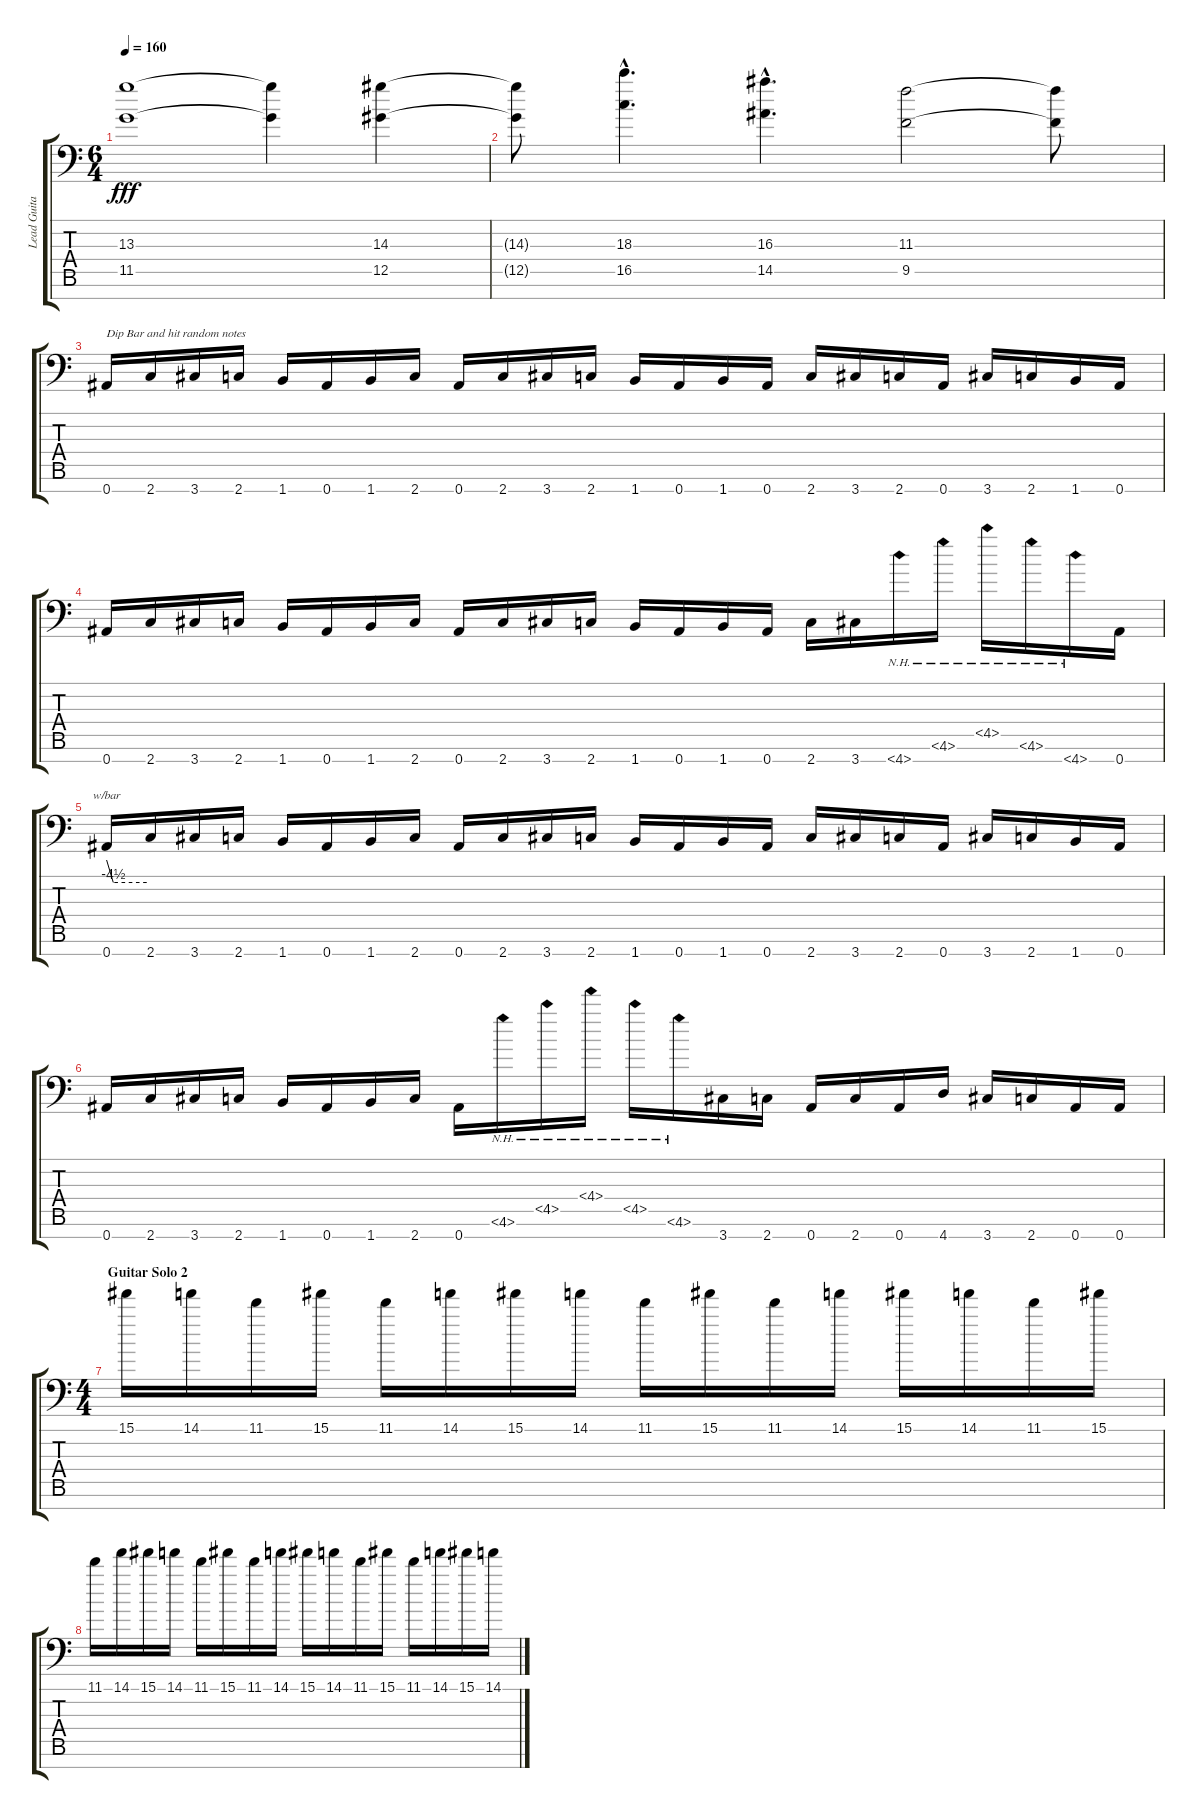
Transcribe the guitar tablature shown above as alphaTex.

\track ("Lead Guitar" "Lead Guita") {instrument distortionguitar}
\staff {score tabs}
\tuning (Eb4 Bb3 Gb3 Db3 Ab2 Eb2 Bb1) {hide}
\ts (6 4)
\tempo 160
\clef f4
\ks c
(13.3{t} 11.5{t}).1{dy fff} (13.3{t} 11.5{t}).4 (14.3 12.5).4 |
(14.3{t} 12.5{t}).8 (18.3{hac} 16.5{hac}).4{d} (16.3{hac} 14.5{hac}).4{d} (11.3 9.5).2 (11.3{t} 9.5{t}).8 |
0.7.16{txt "Dip Bar and hit random notes"} 2.7.16 3.7.16 2.7.16 1.7.16 0.7.16 1.7.16 2.7.16 0.7.16 2.7.16 3.7.16 2.7.16 1.7.16 0.7.16 1.7.16 0.7.16 2.7.16 3.7.16 2.7.16 0.7.16 3.7.16 2.7.16 1.7.16 0.7.16 |
0.7.16 2.7.16 3.7.16 2.7.16 1.7.16 0.7.16 1.7.16 2.7.16 0.7.16 2.7.16 3.7.16 2.7.16 1.7.16 0.7.16 1.7.16 0.7.16 2.7.16 3.7.16 4.7{nh}.16 4.6{nh}.16 4.5{nh}.16 4.6{nh}.16 4.7{nh}.16 0.7.16 |
0.7.16{tbe (custom default 0 0 10 -18 60 -18)} 2.7.16 3.7.16 2.7.16 1.7.16 0.7.16 1.7.16 2.7.16 0.7.16 2.7.16 3.7.16 2.7.16 1.7.16 0.7.16 1.7.16 0.7.16 2.7.16 3.7.16 2.7.16 0.7.16 3.7.16 2.7.16 1.7.16 0.7.16 |
0.7.16 2.7.16 3.7.16 2.7.16 1.7.16 0.7.16 1.7.16 2.7.16 0.7.16 4.6{nh}.16 4.5{nh}.16 4.4{nh}.16 4.5{nh}.16 4.6{nh}.16 3.7.16 2.7.16 0.7.16 2.7.16 0.7.16 4.7.16 3.7.16 2.7.16 0.7.16 0.7.16 |
\ts (4 4)
\section ("" "Guitar Solo 2")
15.1.16 14.1.16 11.1.16 15.1.16 11.1.16 14.1.16 15.1.16 14.1.16 11.1.16 15.1.16 11.1.16 14.1.16 15.1.16 14.1.16 11.1.16 15.1.16 |
11.1.16 14.1.16 15.1.16 14.1.16 11.1.16 15.1.16 11.1.16 14.1.16 15.1.16 14.1.16 11.1.16 15.1.16 11.1.16 14.1.16 15.1.16 14.1.16
